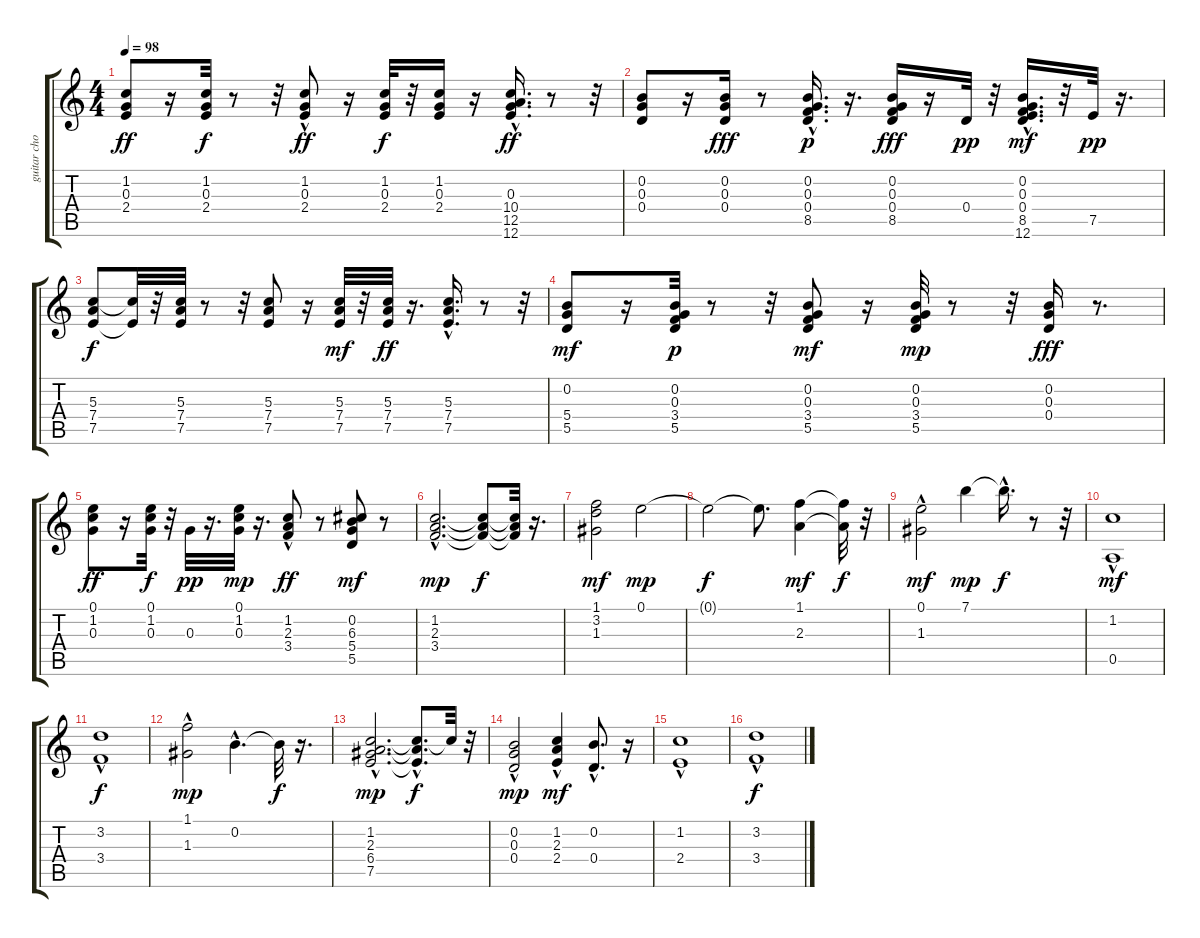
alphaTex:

\track ("guitar chords" "guitar cho") {instrument electricguitarclean}
\staff {score tabs}
\tuning (E4 B3 G3 D3 A2 E2) {hide}
\ts (4 4)
\tempo 98
\clef g2
\ks c
(1.2 0.3 2.4).8{dy ff} r.16 (1.2 0.3 2.4).32{dy f} r.8 r.32 (1.2 0.3{hac} 2.4).8{dy ff} r.16 (1.2 0.3 2.4).32{dy f} r.32 (1.2 0.3 2.4).16 r.16 (0.3 10.4 12.5{hac} 12.6{hac}).16{d dy ff} r.8 r.32 |
(0.2 0.3 0.4).8 r.16 (0.2 0.3 0.4).16{dy fff} r.8 (0.2{hac} 0.3 0.4{hac} 8.5).16{d dy p} r.16{d} (0.2 0.3 0.4 8.5).16{dy fff} r.16 0.4.32{dy pp} r.32 (0.2{hac} 0.3{hac} 0.4{hac} 8.5 12.6).16{d dy mf} r.32 7.5.32{dy pp} r.16{d} |
(5.3 7.4 7.5).8{dy f} (5.3{t} 7.5{t}).32 r.32 (5.3 7.4 7.5).32 r.8 r.32 (5.3 7.4 7.5).8 r.16 (5.3 7.4 7.5).32{dy mf} r.32 (5.3 7.4 7.5).32{dy ff} r.16{d} (5.3{hac} 7.4{hac} 7.5{hac}).16{d} r.8 r.32 |
(0.2 5.4 5.5).8{dy mf} r.16 (0.2 0.3 3.4 5.5).32{dy p} r.8 r.32 (0.2 0.3 3.4 5.5).8{dy mf} r.16 (0.2 0.3 3.4 5.5).32{dy mp} r.8 r.32 (0.2 0.3 0.4).16{dy fff} r.8{d} |
(0.1 1.2 0.3).8{dy ff} r.16 (0.1 1.2 0.3).32{dy f} r.32 0.3.32{dy pp} r.16{d} (0.1 1.2 0.3).32{dy mp} r.16{d} (1.2{hac} 2.3 3.4).8{dy ff} r.8 (0.2 6.3 5.4 5.5).8{dy mf} r.8 |
(1.2{hac} 2.3{hac} 3.4{hac}).2{d dy mp instrument stringensemble2} (1.2{t} 2.3{t} 3.4{t}).8{dy f} (1.2{t} 2.3{t} 3.4{t}).32 r.16{d} |
(1.1 3.2 1.3).2{dy mf} 0.1.2{dy mp} |
0.1{t}.2{dy f} 0.1{t}.8{d} (1.1 2.3).4{dy mf} (1.1{t} 2.3{t}).32{dy f} r.32 |
(0.1{hac} 1.3{hac}).2{dy mf} 7.1.4{dy mp} 7.1{hac t}.16{d dy f} r.8 r.32 |
(1.2 0.5{hac}).1{dy mf} |
(3.2 3.4{hac}).1{dy f} |
(1.1 1.3{hac}).2{dy mp} 0.2{hac}.4{d} 0.2{t}.32{dy f} r.16{d} |
(1.2{hac} 2.3{hac} 6.4 7.5{hac}).2{d dy mp} (1.2{hac t} 2.3{t} 7.5{t}).8{d dy f} 1.2{t}.32 r.32 |
(0.2 0.3{hac} 0.4{hac}).2{dy mp} (1.2 2.3{hac} 2.4{hac}).4{dy mf} (0.2{hac} 0.4{hac}).8{d} r.16 |
(1.2 2.4{hac}).1 |
(3.2 3.4{hac}).1{dy f}
